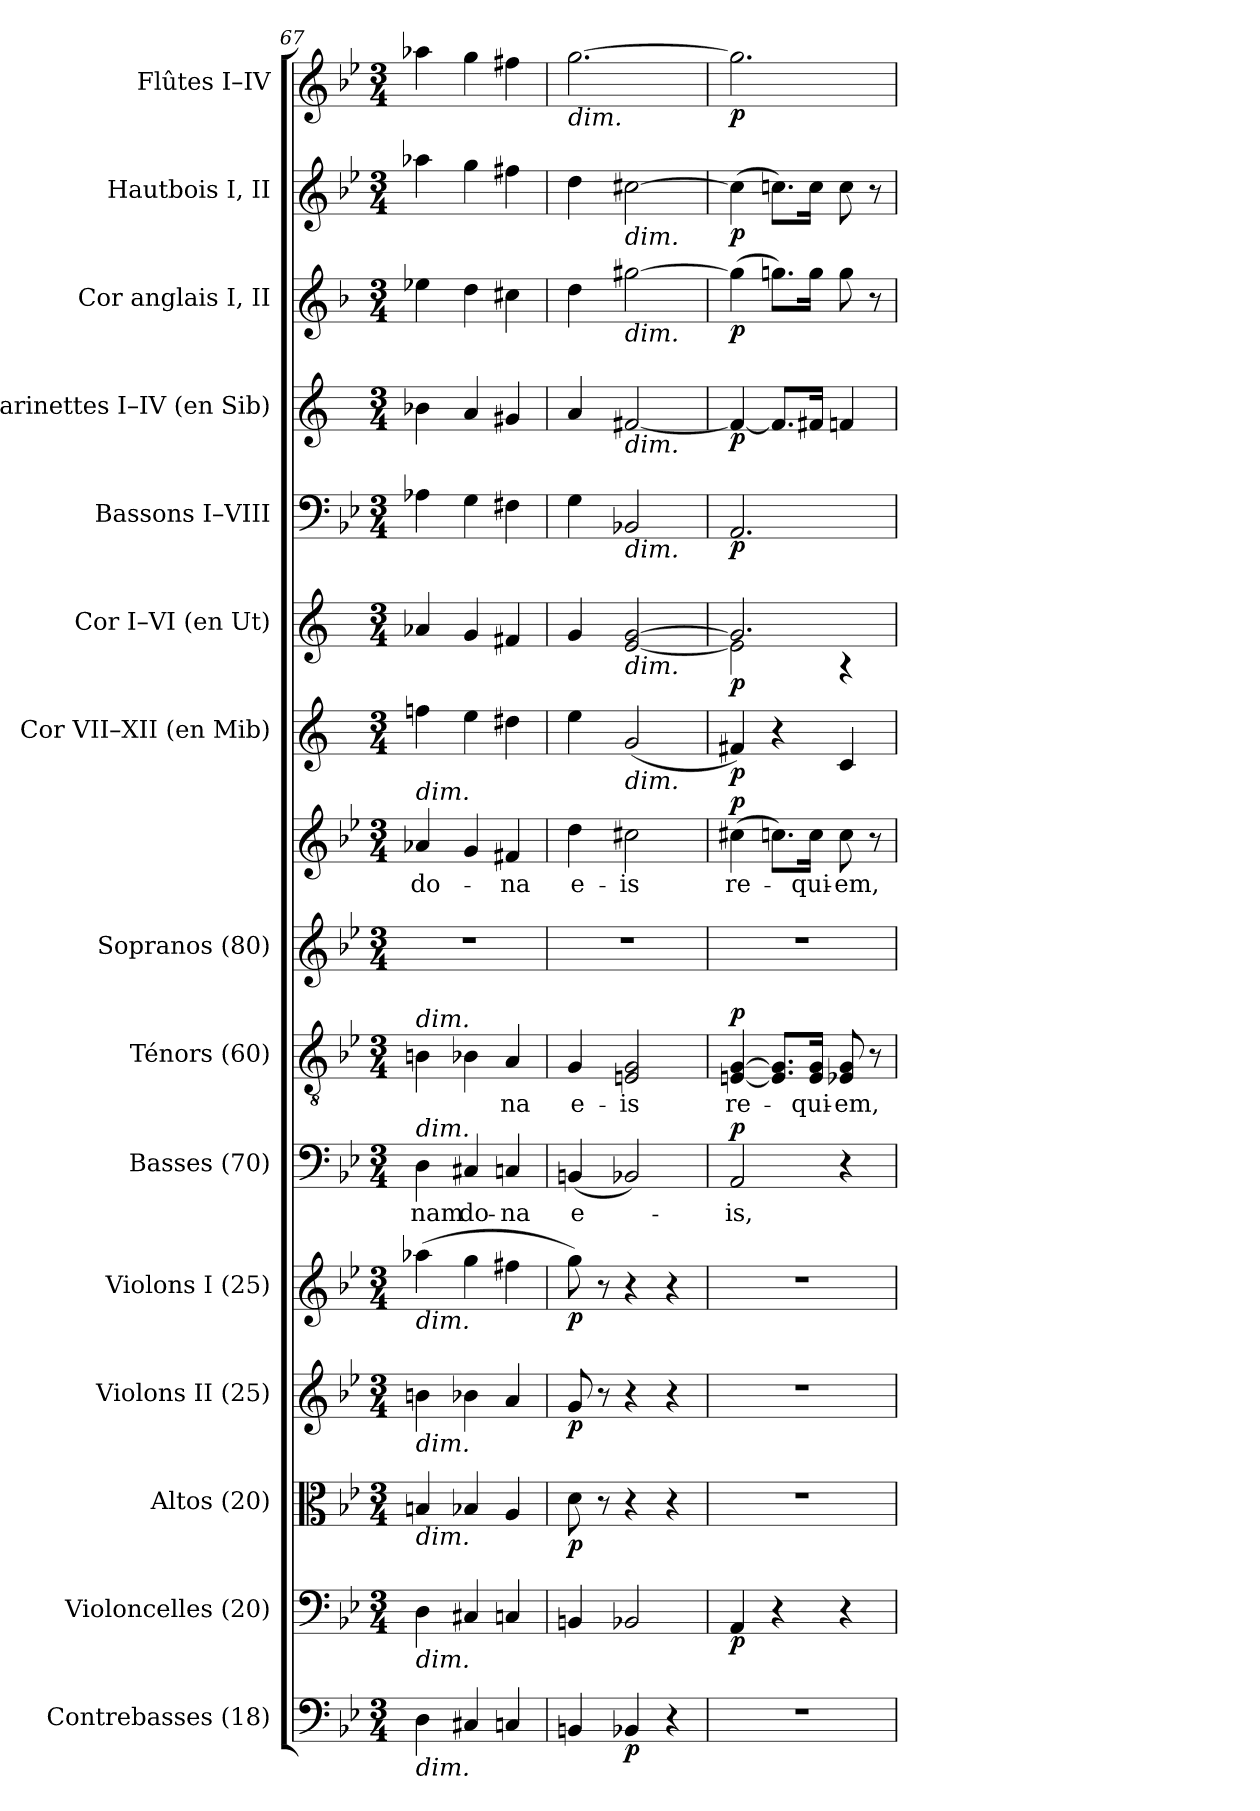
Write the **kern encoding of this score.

**kern	**dynam	**kern	**dynam	**kern	**dynam	**kern	**dynam	**kern	**dynam	**kern	**text	**dynam	**kern	**text	**dynam	**kern	**kern	**text	**dynam	**kern	**dynam	**kern	**dynam	**kern	**dynam	**kern	**dynam	**kern	**dynam	**kern	**dynam	**kern	**dynam
*part15	*part15	*part14	*part14	*part13	*part13	*part12	*part12	*part11	*part11	*part10	*part10	*part10	*part9	*part9	*part9	*part8	*part8	*part8	*part8	*part7	*part7	*part6	*part6	*part5	*part5	*part4	*part4	*part3	*part3	*part2	*part2	*part1	*part1
*staff16	*staff16	*staff15	*staff15	*staff14	*staff14	*staff13	*staff13	*staff12	*staff12	*staff11	*staff11	*staff11	*staff10	*staff10	*staff10	*staff9	*staff8	*staff8	*staff8/9	*staff7	*staff7	*staff6	*staff6	*staff5	*staff5	*staff4	*staff4	*staff3	*staff3	*staff2	*staff2	*staff1	*staff1
*I"Contrebasses (18)	*	*I"Violoncelles (20)	*	*I"Altos (20)	*	*I"Violons II (25)	*	*I"Violons I (25)	*	*I"Basses (70)	*	*	*I"Ténors (60)	*	*	*I"Sopranos (80)	*	*	*	*I"Cor VII–XII (en Mib)	*	*I"Cor I–VI (en Ut)	*	*I"Bassons I–VIII	*	*I"Clarinettes I–IV (en Sib)	*	*I"Cor anglais I, II	*	*I"Hautbois I, II	*	*I"Flûtes I–IV	*
*I'Cb.	*	*I'Vlles	*	*I'Altos	*	*I'Vns II	*	*I'Vns I	*	*I'Basses	*	*	*I'Tén.	*	*	*I'Sopr.	*	*	*	*I'Cor (Mib)	*	*I'Cor (Ut)	*	*I'Bns	*	*I'Cl. (Sib)	*	*I'C. a.	*	*I'Hb.	*	*I'Fl.	*
*clefF4	*	*clefF4	*	*clefC3	*	*clefG2	*	*clefG2	*	*clefF4	*	*	*clefGv2	*	*	*clefG2	*clefG2	*	*	*clefG2	*	*clefG2	*	*clefF4	*	*clefG2	*	*clefG2	*	*clefG2	*	*clefG2	*
*ITrd7c12	*	*	*	*	*	*	*	*	*	*	*	*	*ITrd7c12	*	*	*	*	*	*	*ITrd5c9	*	*ITrd7c12	*	*	*	*ITrd1c2	*	*ITrd4c7	*	*	*	*	*
*k[b-e-]	*	*k[b-e-]	*	*k[b-e-]	*	*k[b-e-]	*	*k[b-e-]	*	*k[b-e-]	*	*	*k[b-e-]	*	*	*k[b-e-]	*k[b-e-]	*	*	*k[b-e-a-]	*	*k[]	*	*k[b-e-]	*	*k[b-e-]	*	*k[b-e-]	*	*k[b-e-]	*	*k[b-e-]	*
*B-:	*	*B-:	*	*B-:	*	*B-:	*	*B-:	*	*B-:	*	*	*B-:	*	*	*B-:	*B-:	*	*	*E-:	*	*C:	*	*B-:	*	*B-:	*	*B-:	*	*B-:	*	*B-:	*
*M3/4	*	*M3/4	*	*M3/4	*	*M3/4	*	*M3/4	*	*M3/4	*	*	*M3/4	*	*	*M3/4	*M3/4	*	*	*M3/4	*	*M3/4	*	*M3/4	*	*M3/4	*	*M3/4	*	*M3/4	*	*M3/4	*
=67	=67	=67	=67	=67	=67	=67	=67	=67	=67	=67	=67	=67	=67	=67	=67	=67	=67	=67	=67	=67	=67	=67	=67	=67	=67	=67	=67	=67	=67	=67	=67	=67	=67
!	!	!	!	!	!	!	!	!	!	!	!LO:LY:b:color=#000000	!	!	!	!	!LO:N:vis=1	!	!	!	!	!	!	!	!	!	!	!	!	!	!	!	!	!
!	!	!	!	!	!	!	!	!	!	!	!	!	!	!	!	!	!LO:TX:a:i:t=dim.	!	!	!	!	!	!	!	!	!	!	!	!	!	!	!	!
!	!	!	!	!	!	!	!	!	!	!	!	!	!LO:TX:a:i:t=dim.	!	!	!	!	!	!	!	!	!	!	!	!	!	!	!	!	!	!	!	!
!	!	!	!	!	!	!	!	!	!	!LO:TX:a:i:t=dim.	!	!	!	!	!	!	!	!	!	!	!	!	!	!	!	!	!	!	!	!	!	!	!
!	!	!	!	!	!	!	!	!LO:TX:b:i:t=dim.	!	!	!	!	!	!	!	!	!	!	!	!	!	!	!	!	!	!	!	!	!	!	!	!	!
!	!	!	!	!	!	!LO:TX:b:i:t=dim.	!	!	!	!	!	!	!	!	!	!	!	!	!	!	!	!	!	!	!	!	!	!	!	!	!	!	!
!	!	!	!	!LO:TX:b:i:t=dim.	!	!	!	!	!	!	!	!	!	!	!	!	!	!	!	!	!	!	!	!	!	!	!	!	!	!	!	!	!
!	!	!LO:TX:b:i:t=dim.	!	!	!	!	!	!	!	!	!	!	!	!	!	!	!	!	!	!	!	!	!	!	!	!	!	!	!	!	!	!	!
!LO:TX:b:i:t=dim.	!	!	!	!	!	!	!	!	!	!	!	!	!	!	!	!	!	!	!	!	!	!	!	!	!	!	!	!	!	!	!	!	!
!	!	!	!	!	!	!	!	!	!	!	!	!	!	!	!	!	!	!LO:LY:b:color=#000000	!	!	!	!	!	!	!	!	!	!	!	!	!	!	!
4DDi\	.	4Di\	.	4Bni/	.	4bni\	.	(4aa-Xi\	.	4Di\	-nam	.	4BBni\	.	.	2.r	4a-Xi/	do-	.	4a-Xi\	.	4A-Xi/	.	4A-Xi\	.	4a-Xi\	.	4a-Xi\	.	4aa-Xi\	.	4aa-Xi\	.
!	!	!	!	!	!	!	!	!	!	!	!LO:LY:b:color=#000000	!	!	!	!	!	!	!	!	!	!	!	!	!	!	!	!	!	!	!	!	!	!
4CC#Xi/	.	4C#Xi/	.	4B-Xi/	.	4b-Xi\	.	4ggi\	.	4C#Xi/	do-	.	4BB-Xi\	.	.	.	4gi/	.	.	4gi\	.	4Gi/	.	4Gi\	.	4gi/	.	4gi\	.	4ggi\	.	4ggi\	.
!	!	!	!	!	!	!	!	!	!	!	!LO:LY:b:color=#000000	!	!	!	!	!	!	!	!	!	!	!	!	!	!	!	!	!	!	!	!	!	!
!	!	!	!	!	!	!	!	!	!	!	!	!	!	!LO:LY:b:color=#000000	!	!	!	!	!	!	!	!	!	!	!	!	!	!	!	!	!	!	!
!	!	!	!	!	!	!	!	!	!	!	!	!	!	!	!	!	!	!LO:LY:b:color=#000000	!	!	!	!	!	!	!	!	!	!	!	!	!	!	!
4CCni/	.	4Cni/	.	4Ai/	.	4ai/	.	4ff#Xi\	.	4Cni/	-na	.	4AAi/	-na	.	.	4f#Xi/	-na	.	4f#Xi\	.	4F#Xi/	.	4F#Xi\	.	4f#Xi/	.	4f#Xi\	.	4ff#Xi\	.	4ff#Xi\	.
=68	=68	=68	=68	=68	=68	=68	=68	=68	=68	=68	=68	=68	=68	=68	=68	=68	=68	=68	=68	=68	=68	=68	=68	=68	=68	=68	=68	=68	=68	=68	=68	=68	=68
!	!	!	!	!	!	!	!	!	!	!	!LO:LY:b:color=#000000	!	!	!	!	!	!	!	!	!	!	!	!	!	!	!	!	!	!	!	!	!	!
!	!	!	!	!	!	!	!	!	!	!	!	!	!	!LO:LY:b:color=#000000	!	!LO:N:vis=1	!	!	!	!	!	!	!	!	!	!	!	!	!	!	!	!	!
!	!	!	!	!	!	!	!	!	!	!	!	!	!	!	!	!	!	!	!	!	!	!	!	!	!	!	!	!	!	!	!	!LO:TX:b:i:t=dim.	!
!	!	!	!	!	!	!	!	!	!	!	!	!	!	!	!	!	!	!LO:LY:b:color=#000000	!	!	!	!	!	!	!	!	!	!	!	!	!	!	!
4BBBni/	.	4BBni/	.	8di\	p	8gi/	p	8ggi\)	p	(4BBni/	e-	.	4GGi/	e-	.	2.r	4ddi\	e-	.	4gi\	.	4Gi/	.	4Gi\	.	4gi/	.	4gi\	.	4ddi\	.	[>2.ggi\	.
.	.	.	.	8r	.	8r	.	8r	.	.	.	.	.	.	.	.	.	.	.	.	.	.	.	.	.	.	.	.	.	.	.	.	.
!	!	!	!	!	!	!	!	!	!	!	!	!	!	!LO:LY:b:color=#000000	!	!	!	!	!	!	!	!	!	!	!	!	!	!	!	!	!	!	!
!	!	!	!	!	!	!	!	!	!	!	!	!	!	!	!	!	!	!	!	!	!	!	!	!	!	!	!	!	!	!LO:TX:b:i:t=dim.	!	!	!
!	!	!	!	!	!	!	!	!	!	!	!	!	!	!	!	!	!	!	!	!	!	!	!	!	!	!	!	!LO:TX:b:i:t=dim.	!	!	!	!	!
!	!	!	!	!	!	!	!	!	!	!	!	!	!	!	!	!	!	!	!	!	!	!	!	!	!	!LO:TX:b:i:t=dim.	!	!	!	!	!	!	!
!	!	!	!	!	!	!	!	!	!	!	!	!	!	!	!	!	!	!	!	!	!	!	!	!LO:TX:b:i:t=dim.	!	!	!	!	!	!	!	!	!
!	!	!	!	!	!	!	!	!	!	!	!	!	!	!	!	!	!	!	!	!	!	!LO:TX:b:i:t=dim.	!	!	!	!	!	!	!	!	!	!	!
!	!	!	!	!	!	!	!	!	!	!	!	!	!	!	!	!	!	!	!	!LO:TX:b:i:t=dim.	!	!	!	!	!	!	!	!	!	!	!	!	!
!	!	!	!	!	!	!	!	!	!	!	!	!	!	!	!	!	!	!LO:LY:b:color=#000000	!	!	!	!	!	!	!	!	!	!	!	!	!	!	!
4BBB-Xi/	p	2BB-Xi/	.	4r	.	4r	.	4r	.	2BB-Xi/)	.	.	2EEni/ 2GGi	-is	.	.	2cc#Xi\	-is	.	(2B-i/	.	[<2Ei/ [>2Gi	.	2BB-Xi/	.	[<2eni/	.	[>2cc#Xi\	.	[>2cc#Xi\	.	.	.
4r	.	.	.	4r	.	4r	.	4r	.	.	.	.	.	.	.	.	.	.	.	.	.	.	.	.	.	.	.	.	.	.	.	.	.
=69	=69	=69	=69	=69	=69	=69	=69	=69	=69	=69	=69	=69	=69	=69	=69	=69	=69	=69	=69	=69	=69	=69	=69	=69	=69	=69	=69	=69	=69	=69	=69	=69	=69
!LO:N:vis=1	!	!	!	!LO:N:vis=1	!	!LO:N:vis=1	!	!LO:N:vis=1	!	!	!	!	!	!	!	!	!	!	!	!	!	!	!	!	!	!	!	!	!	!	!	!	!
!	!	!	!	!	!	!	!	!	!	!	!LO:LY:b:color=#000000	!	!	!	!	!	!	!	!	!	!	!	!	!	!	!	!	!	!	!	!	!	!
!	!	!	!	!	!	!	!	!	!	!	!	!	!	!LO:LY:b:color=#000000	!	!LO:N:vis=1	!	!	!	!	!	!	!	!	!	!	!	!	!	!	!	!	!
!	!	!	!	!	!	!	!	!	!	!	!	!	!	!	!	!	!	!LO:LY:b:color=#000000	!	!	!	!	!	!	!	!	!	!	!	!	!	!	!
*	*	*	*	*	*	*	*	*	*	*	*	*	*	*	*	*	*	*	*	*	*	*^	*	*	*	*	*	*	*	*	*	*	*
2.r	.	4AAi/	p	2.r	.	2.r	.	2.r	.	2AAi/	-is,	p	[<4EEni/ [>4GGi	re-	p	2.r	(4cc#Xi\	re-	p	4Ani/)	p	2.Gi/]	2Ei\]	p	2.AAi/	p	4ei/_<	p	(4cc#i\]	p	(4cc#i\]	p	2.ggi\]	p
.	.	4r	.	.	.	.	.	.	.	.	.	.	8.EEi]/ 8.GGi]/L	.	.	.	8.ccni\L)	.	.	4r	.	.	.	.	.	.	8.ei/L]	.	8.ccni\L)	.	8.ccni\L)	.	.	.
!	!	!	!	!	!	!	!	!	!	!	!	!	!	!LO:LY:b:color=#000000	!	!	!	!	!	!	!	!	!	!	!	!	!	!	!	!	!	!	!	!
!	!	!	!	!	!	!	!	!	!	!	!	!	!	!	!	!	!	!LO:LY:b:color=#000000	!	!	!	!	!	!	!	!	!	!	!	!	!	!	!	!
.	.	.	.	.	.	.	.	.	.	.	.	.	16EEi/ 16GGi/Jk	-qui-	.	.	16cci\Jk	-qui-	.	.	.	.	.	.	.	.	16eni/Jk	.	16cci\Jk	.	16cci\Jk	.	.	.
!	!	!	!	!	!	!	!	!	!	!	!	!	!	!LO:LY:b:color=#000000	!	!	!	!	!	!	!	!	!	!	!	!	!	!	!	!	!	!	!	!
!	!	!	!	!	!	!	!	!	!	!	!	!	!	!	!	!	!	!LO:LY:b:color=#000000	!	!	!	!	!	!	!	!	!	!	!	!	!	!	!	!
.	.	4r	.	.	.	.	.	.	.	4r	.	.	8EE-Xi/ 8GGi	-em,	.	.	8cci\	-em,	.	4E-i/	.	.	4r	.	.	.	4e-Xi/	.	8cci\	.	8cci\	.	.	.
.	.	.	.	.	.	.	.	.	.	.	.	.	8r	.	.	.	8r	.	.	.	.	.	.	.	.	.	.	.	8r	.	8r	.	.	.
*	*	*	*	*	*	*	*	*	*	*	*	*	*	*	*	*	*	*	*	*	*	*v	*v	*	*	*	*	*	*	*	*	*	*	*
=	=	=	=	=	=	=	=	=	=	=	=	=	=	=	=	=	=	=	=	=	=	=	=	=	=	=	=	=	=	=	=	=	=
*-	*-	*-	*-	*-	*-	*-	*-	*-	*-	*-	*-	*-	*-	*-	*-	*-	*-	*-	*-	*-	*-	*-	*-	*-	*-	*-	*-	*-	*-	*-	*-	*-	*-
